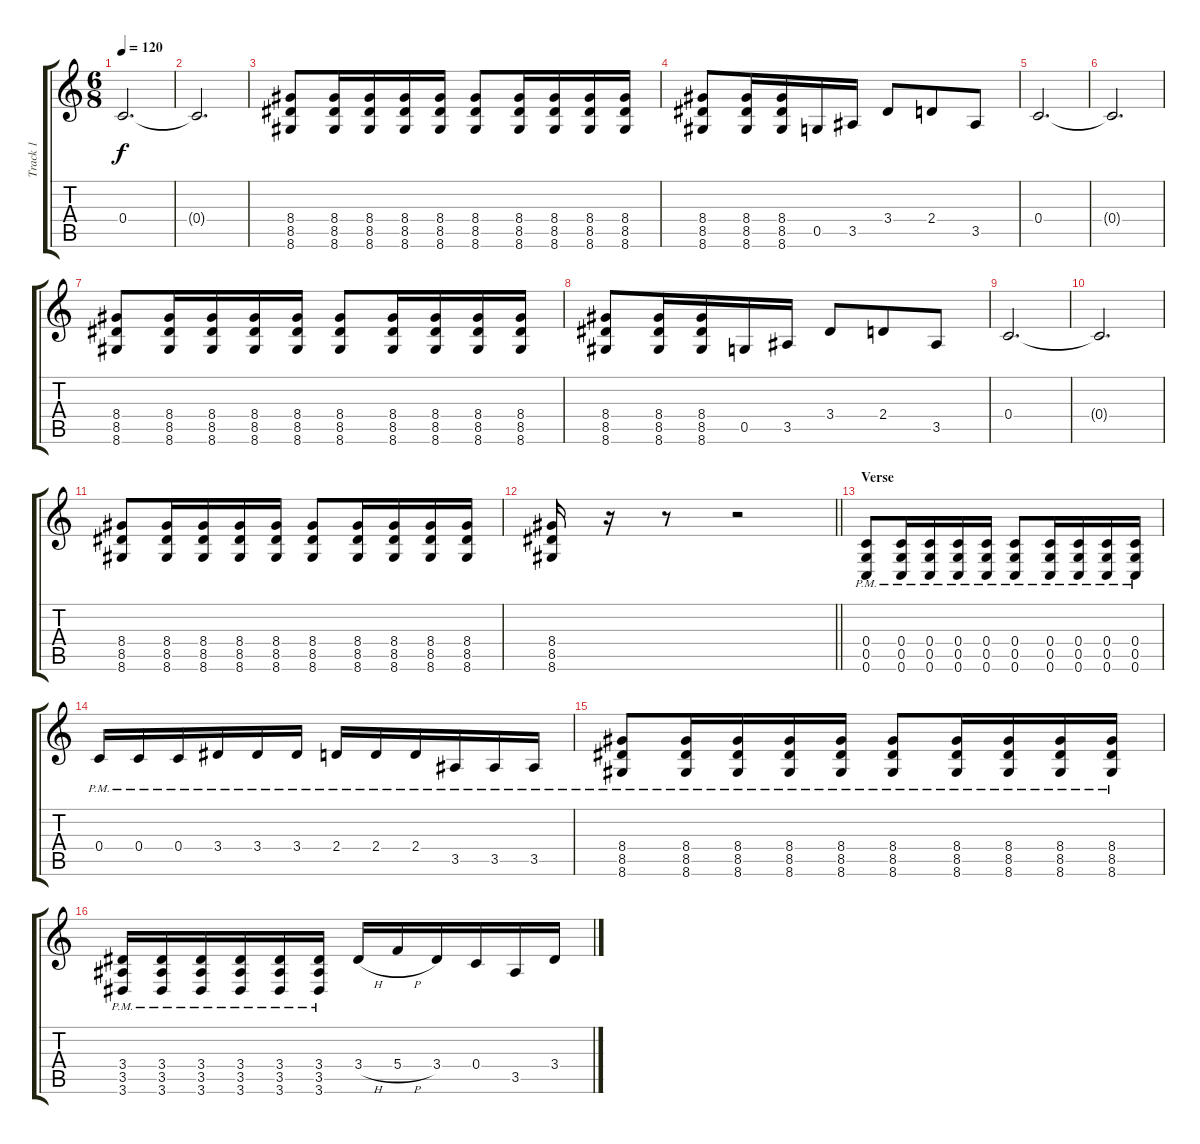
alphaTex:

\track ("Track 1" "Track 1") {instrument overdrivenguitar}
\staff {score tabs}
\tuning (D4 A3 F3 C3 G2 C2) {hide}
\ts (6 8)
\tempo 120
\clef g2
\ks c
0.4.2{d dy f} |
0.4{t}.2{d} |
(8.4 8.5 8.6).8 (8.4 8.5 8.6).16 (8.4 8.5 8.6).16 (8.4 8.5 8.6).16 (8.4 8.5 8.6).16 (8.4 8.5 8.6).8 (8.4 8.5 8.6).16 (8.4 8.5 8.6).16 (8.4 8.5 8.6).16 (8.4 8.5 8.6).16 |
(8.4 8.5 8.6).8 (8.4 8.5 8.6).16 (8.4 8.5 8.6).16 0.5.16 3.5.16 3.4.8 2.4.8 3.5.8 |
0.4.2{d} |
0.4{t}.2{d} |
(8.4 8.5 8.6).8{instrument overdrivenguitar} (8.4 8.5 8.6).16 (8.4 8.5 8.6).16 (8.4 8.5 8.6).16 (8.4 8.5 8.6).16 (8.4 8.5 8.6).8 (8.4 8.5 8.6).16 (8.4 8.5 8.6).16 (8.4 8.5 8.6).16 (8.4 8.5 8.6).16 |
(8.4 8.5 8.6).8 (8.4 8.5 8.6).16 (8.4 8.5 8.6).16 0.5.16 3.5.16 3.4.8 2.4.8 3.5.8 |
0.4.2{d} |
0.4{t}.2{d} |
(8.4 8.5 8.6).8 (8.4 8.5 8.6).16 (8.4 8.5 8.6).16 (8.4 8.5 8.6).16 (8.4 8.5 8.6).16 (8.4 8.5 8.6).8 (8.4 8.5 8.6).16 (8.4 8.5 8.6).16 (8.4 8.5 8.6).16 (8.4 8.5 8.6).16 |
\barLineRight lightlight
(8.4 8.5 8.6).16 r.16 r.8 r.2 |
\section ("" "Verse")
(0.4{pm} 0.5{pm} 0.6{pm}).8 (0.4{pm} 0.5{pm} 0.6{pm}).16 (0.4{pm} 0.5{pm} 0.6{pm}).16 (0.4{pm} 0.5{pm} 0.6{pm}).16 (0.4{pm} 0.5{pm} 0.6{pm}).16 (0.4{pm} 0.5{pm} 0.6{pm}).8 (0.4{pm} 0.5{pm} 0.6{pm}).16 (0.4{pm} 0.5{pm} 0.6{pm}).16 (0.4{pm} 0.5{pm} 0.6{pm}).16 (0.4{pm} 0.5{pm} 0.6{pm}).16 |
0.4{pm}.16 0.4{pm}.16 0.4{pm}.16 3.4{pm}.16 3.4{pm}.16 3.4{pm}.16 2.4{pm}.16 2.4{pm}.16 2.4{pm}.16 3.5{pm}.16 3.5{pm}.16 3.5{pm}.16 |
(8.4{pm} 8.5{pm} 8.6{pm}).8 (8.4{pm} 8.5{pm} 8.6{pm}).16 (8.4{pm} 8.5{pm} 8.6{pm}).16 (8.4{pm} 8.5{pm} 8.6{pm}).16 (8.4{pm} 8.5{pm} 8.6{pm}).16 (8.4{pm} 8.5{pm} 8.6{pm}).8 (8.4{pm} 8.5{pm} 8.6{pm}).16 (8.4{pm} 8.5{pm} 8.6{pm}).16 (8.4{pm} 8.5{pm} 8.6{pm}).16 (8.4{pm} 8.5{pm} 8.6{pm}).16 |
(3.4{pm} 3.5{pm} 3.6{pm}).16 (3.4{pm} 3.5{pm} 3.6{pm}).16 (3.4{pm} 3.5{pm} 3.6{pm}).16 (3.4{pm} 3.5{pm} 3.6{pm}).16 (3.4{pm} 3.5{pm} 3.6{pm}).16 (3.4{pm} 3.5{pm} 3.6{pm}).16 3.4{h}.16 5.4{h}.16 3.4.16 0.4.16 3.5.16 3.4.16
